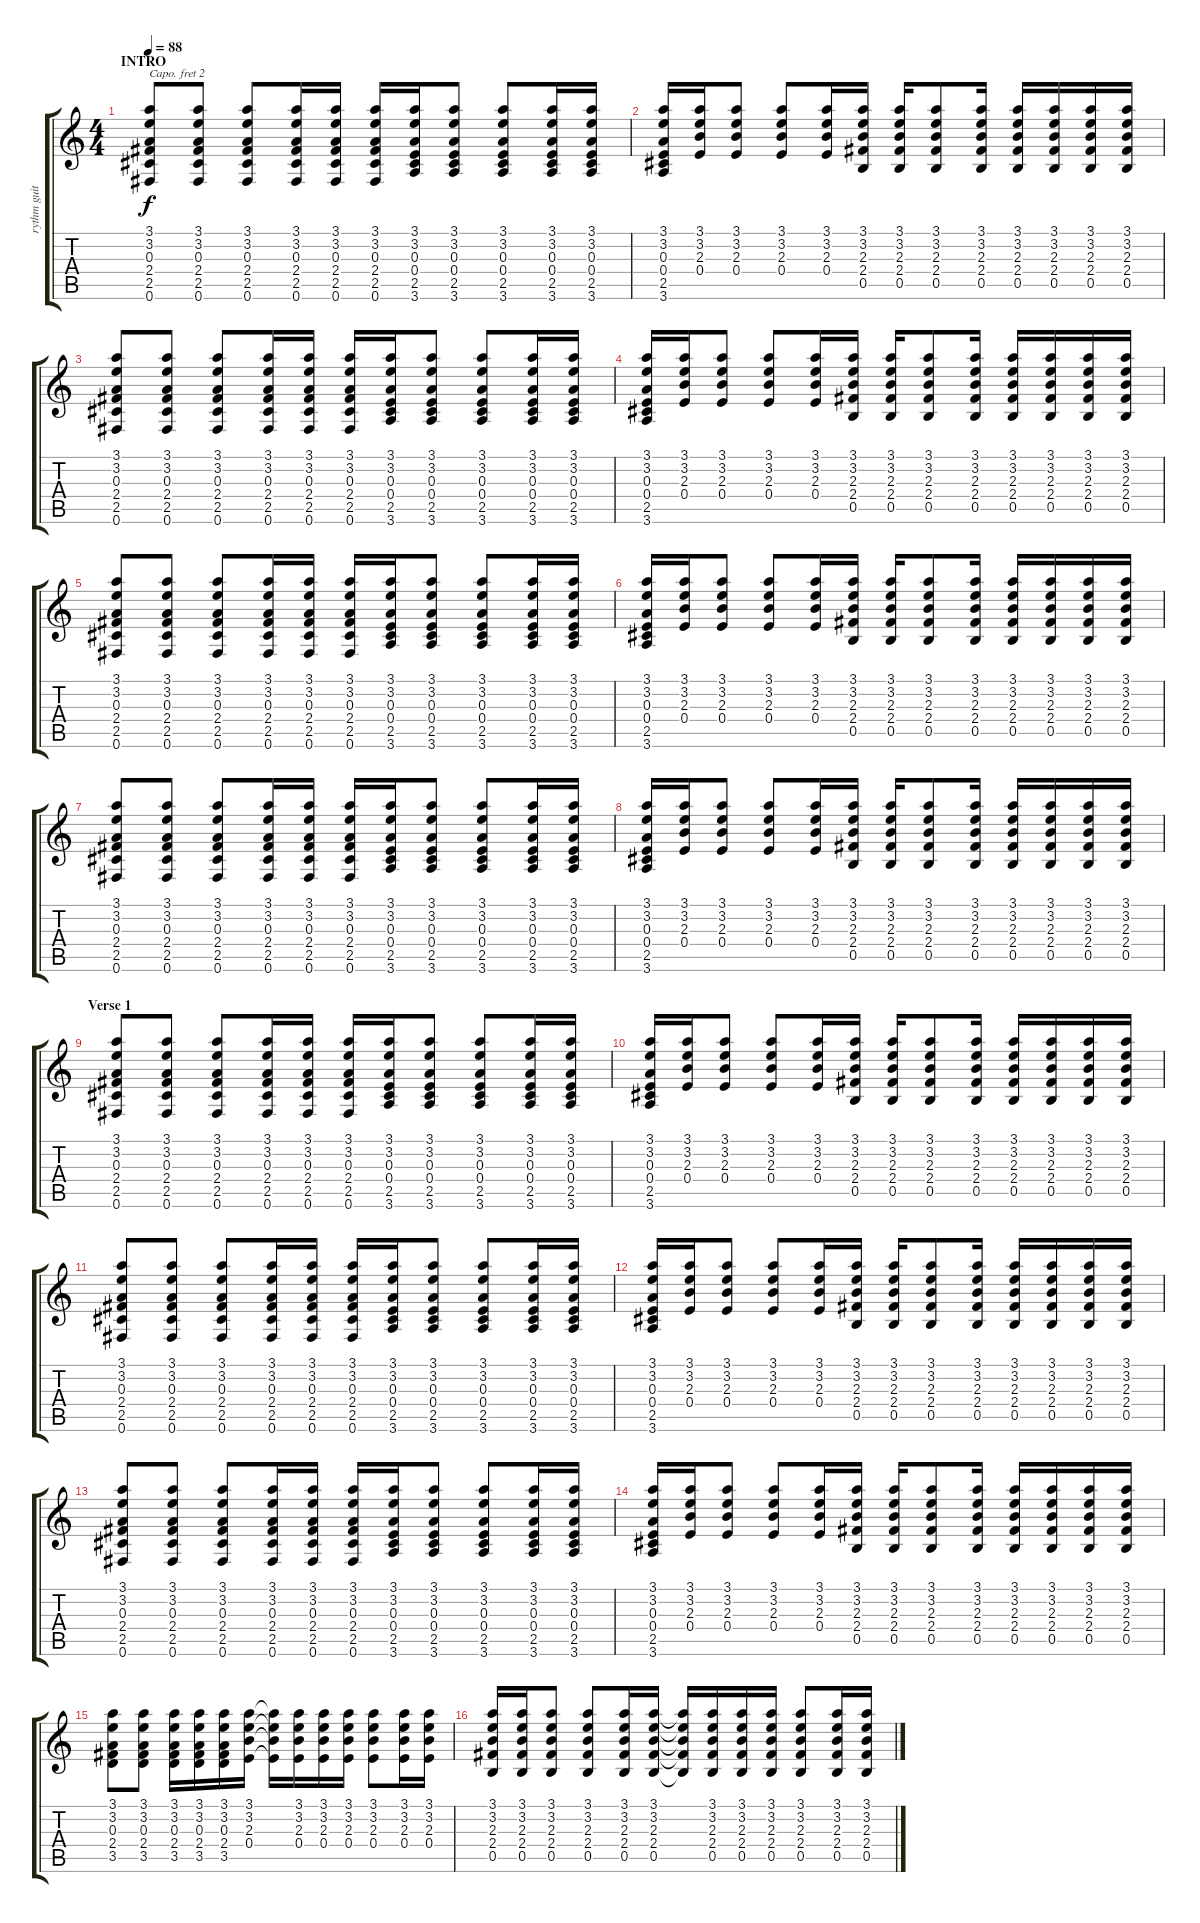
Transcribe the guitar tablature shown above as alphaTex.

\track ("rythm guitar" "rythm guit") {instrument overdrivenguitar}
\staff {score tabs}
\capo 2
\tuning (E4 B3 G3 D3 A2 E2) {hide}
\ts (4 4)
\section ("" "INTRO")
\tempo 88
\clef g2
\ks c
(3.1 3.2 0.3 2.4 2.5 0.6).8{dy f instrument overdrivenguitar} (3.1 3.2 0.3 2.4 2.5 0.6).8 (3.1 3.2 0.3 2.4 2.5 0.6).8 (3.1 3.2 0.3 2.4 2.5 0.6).16 (3.1 3.2 0.3 2.4 2.5 0.6).16 (3.1 3.2 0.3 2.4 2.5 0.6).16 (3.1 3.2 0.3 0.4 2.5 3.6).16 (3.1 3.2 0.3 0.4 2.5 3.6).8 (3.1 3.2 0.3 0.4 2.5 3.6).8 (3.1 3.2 0.3 0.4 2.5 3.6).16 (3.1 3.2 0.3 0.4 2.5 3.6).16 |
(3.1 3.2 0.3 0.4 2.5 3.6).16 (3.1 3.2 2.3 0.4).16 (3.1 3.2 2.3 0.4).8 (3.1 3.2 2.3 0.4).8 (3.1 3.2 2.3 0.4).16 (3.1 3.2 2.3 2.4 0.5).16 (3.1 3.2 2.3 2.4 0.5).16 (3.1 3.2 2.3 2.4 0.5).8 (3.1 3.2 2.3 2.4 0.5).16 (3.1 3.2 2.3 2.4 0.5).16 (3.1 3.2 2.3 2.4 0.5).16 (3.1 3.2 2.3 2.4 0.5).16 (3.1 3.2 2.3 2.4 0.5).16 |
(3.1 3.2 0.3 2.4 2.5 0.6).8 (3.1 3.2 0.3 2.4 2.5 0.6).8 (3.1 3.2 0.3 2.4 2.5 0.6).8 (3.1 3.2 0.3 2.4 2.5 0.6).16 (3.1 3.2 0.3 2.4 2.5 0.6).16 (3.1 3.2 0.3 2.4 2.5 0.6).16 (3.1 3.2 0.3 0.4 2.5 3.6).16 (3.1 3.2 0.3 0.4 2.5 3.6).8 (3.1 3.2 0.3 0.4 2.5 3.6).8 (3.1 3.2 0.3 0.4 2.5 3.6).16 (3.1 3.2 0.3 0.4 2.5 3.6).16 |
(3.1 3.2 0.3 0.4 2.5 3.6).16 (3.1 3.2 2.3 0.4).16 (3.1 3.2 2.3 0.4).8 (3.1 3.2 2.3 0.4).8 (3.1 3.2 2.3 0.4).16 (3.1 3.2 2.3 2.4 0.5).16 (3.1 3.2 2.3 2.4 0.5).16 (3.1 3.2 2.3 2.4 0.5).8 (3.1 3.2 2.3 2.4 0.5).16 (3.1 3.2 2.3 2.4 0.5).16 (3.1 3.2 2.3 2.4 0.5).16 (3.1 3.2 2.3 2.4 0.5).16 (3.1 3.2 2.3 2.4 0.5).16 |
(3.1 3.2 0.3 2.4 2.5 0.6).8 (3.1 3.2 0.3 2.4 2.5 0.6).8 (3.1 3.2 0.3 2.4 2.5 0.6).8 (3.1 3.2 0.3 2.4 2.5 0.6).16 (3.1 3.2 0.3 2.4 2.5 0.6).16 (3.1 3.2 0.3 2.4 2.5 0.6).16 (3.1 3.2 0.3 0.4 2.5 3.6).16 (3.1 3.2 0.3 0.4 2.5 3.6).8 (3.1 3.2 0.3 0.4 2.5 3.6).8 (3.1 3.2 0.3 0.4 2.5 3.6).16 (3.1 3.2 0.3 0.4 2.5 3.6).16 |
(3.1 3.2 0.3 0.4 2.5 3.6).16 (3.1 3.2 2.3 0.4).16 (3.1 3.2 2.3 0.4).8 (3.1 3.2 2.3 0.4).8 (3.1 3.2 2.3 0.4).16 (3.1 3.2 2.3 2.4 0.5).16 (3.1 3.2 2.3 2.4 0.5).16 (3.1 3.2 2.3 2.4 0.5).8 (3.1 3.2 2.3 2.4 0.5).16 (3.1 3.2 2.3 2.4 0.5).16 (3.1 3.2 2.3 2.4 0.5).16 (3.1 3.2 2.3 2.4 0.5).16 (3.1 3.2 2.3 2.4 0.5).16 |
(3.1 3.2 0.3 2.4 2.5 0.6).8 (3.1 3.2 0.3 2.4 2.5 0.6).8 (3.1 3.2 0.3 2.4 2.5 0.6).8 (3.1 3.2 0.3 2.4 2.5 0.6).16 (3.1 3.2 0.3 2.4 2.5 0.6).16 (3.1 3.2 0.3 2.4 2.5 0.6).16 (3.1 3.2 0.3 0.4 2.5 3.6).16 (3.1 3.2 0.3 0.4 2.5 3.6).8 (3.1 3.2 0.3 0.4 2.5 3.6).8 (3.1 3.2 0.3 0.4 2.5 3.6).16 (3.1 3.2 0.3 0.4 2.5 3.6).16 |
(3.1 3.2 0.3 0.4 2.5 3.6).16 (3.1 3.2 2.3 0.4).16 (3.1 3.2 2.3 0.4).8 (3.1 3.2 2.3 0.4).8 (3.1 3.2 2.3 0.4).16 (3.1 3.2 2.3 2.4 0.5).16 (3.1 3.2 2.3 2.4 0.5).16 (3.1 3.2 2.3 2.4 0.5).8 (3.1 3.2 2.3 2.4 0.5).16 (3.1 3.2 2.3 2.4 0.5).16 (3.1 3.2 2.3 2.4 0.5).16 (3.1 3.2 2.3 2.4 0.5).16 (3.1 3.2 2.3 2.4 0.5).16 |
\section ("" "Verse 1")
(3.1 3.2 0.3 2.4 2.5 0.6).8 (3.1 3.2 0.3 2.4 2.5 0.6).8 (3.1 3.2 0.3 2.4 2.5 0.6).8 (3.1 3.2 0.3 2.4 2.5 0.6).16 (3.1 3.2 0.3 2.4 2.5 0.6).16 (3.1 3.2 0.3 2.4 2.5 0.6).16 (3.1 3.2 0.3 0.4 2.5 3.6).16 (3.1 3.2 0.3 0.4 2.5 3.6).8 (3.1 3.2 0.3 0.4 2.5 3.6).8 (3.1 3.2 0.3 0.4 2.5 3.6).16 (3.1 3.2 0.3 0.4 2.5 3.6).16 |
(3.1 3.2 0.3 0.4 2.5 3.6).16 (3.1 3.2 2.3 0.4).16 (3.1 3.2 2.3 0.4).8 (3.1 3.2 2.3 0.4).8 (3.1 3.2 2.3 0.4).16 (3.1 3.2 2.3 2.4 0.5).16 (3.1 3.2 2.3 2.4 0.5).16 (3.1 3.2 2.3 2.4 0.5).8 (3.1 3.2 2.3 2.4 0.5).16 (3.1 3.2 2.3 2.4 0.5).16 (3.1 3.2 2.3 2.4 0.5).16 (3.1 3.2 2.3 2.4 0.5).16 (3.1 3.2 2.3 2.4 0.5).16 |
(3.1 3.2 0.3 2.4 2.5 0.6).8 (3.1 3.2 0.3 2.4 2.5 0.6).8 (3.1 3.2 0.3 2.4 2.5 0.6).8 (3.1 3.2 0.3 2.4 2.5 0.6).16 (3.1 3.2 0.3 2.4 2.5 0.6).16 (3.1 3.2 0.3 2.4 2.5 0.6).16 (3.1 3.2 0.3 0.4 2.5 3.6).16 (3.1 3.2 0.3 0.4 2.5 3.6).8 (3.1 3.2 0.3 0.4 2.5 3.6).8 (3.1 3.2 0.3 0.4 2.5 3.6).16 (3.1 3.2 0.3 0.4 2.5 3.6).16 |
(3.1 3.2 0.3 0.4 2.5 3.6).16 (3.1 3.2 2.3 0.4).16 (3.1 3.2 2.3 0.4).8 (3.1 3.2 2.3 0.4).8 (3.1 3.2 2.3 0.4).16 (3.1 3.2 2.3 2.4 0.5).16 (3.1 3.2 2.3 2.4 0.5).16 (3.1 3.2 2.3 2.4 0.5).8 (3.1 3.2 2.3 2.4 0.5).16 (3.1 3.2 2.3 2.4 0.5).16 (3.1 3.2 2.3 2.4 0.5).16 (3.1 3.2 2.3 2.4 0.5).16 (3.1 3.2 2.3 2.4 0.5).16 |
(3.1 3.2 0.3 2.4 2.5 0.6).8 (3.1 3.2 0.3 2.4 2.5 0.6).8 (3.1 3.2 0.3 2.4 2.5 0.6).8 (3.1 3.2 0.3 2.4 2.5 0.6).16 (3.1 3.2 0.3 2.4 2.5 0.6).16 (3.1 3.2 0.3 2.4 2.5 0.6).16 (3.1 3.2 0.3 0.4 2.5 3.6).16 (3.1 3.2 0.3 0.4 2.5 3.6).8 (3.1 3.2 0.3 0.4 2.5 3.6).8 (3.1 3.2 0.3 0.4 2.5 3.6).16 (3.1 3.2 0.3 0.4 2.5 3.6).16 |
(3.1 3.2 0.3 0.4 2.5 3.6).16 (3.1 3.2 2.3 0.4).16 (3.1 3.2 2.3 0.4).8 (3.1 3.2 2.3 0.4).8 (3.1 3.2 2.3 0.4).16 (3.1 3.2 2.3 2.4 0.5).16 (3.1 3.2 2.3 2.4 0.5).16 (3.1 3.2 2.3 2.4 0.5).8 (3.1 3.2 2.3 2.4 0.5).16 (3.1 3.2 2.3 2.4 0.5).16 (3.1 3.2 2.3 2.4 0.5).16 (3.1 3.2 2.3 2.4 0.5).16 (3.1 3.2 2.3 2.4 0.5).16 |
(3.1 3.2 0.3 2.4 3.5).8 (3.1 3.2 0.3 2.4 3.5).8 (3.1 3.2 0.3 2.4 3.5).16 (3.1 3.2 0.3 2.4 3.5).16 (3.1 3.2 0.3 2.4 3.5).16 (3.1 3.2 2.3 0.4).16 (3.1{t} 3.2{t} 2.3{t} 0.4{t}).16 (3.1 3.2 2.3 0.4).16 (3.1 3.2 2.3 0.4).16 (3.1 3.2 2.3 0.4).16 (3.1 3.2 2.3 0.4).8 (3.1 3.2 2.3 0.4).16 (3.1 3.2 2.3 0.4).16 |
(3.1 3.2 2.3 2.4 0.5).16 (3.1 3.2 2.3 2.4 0.5).16 (3.1 3.2 2.3 2.4 0.5).8 (3.1 3.2 2.3 2.4 0.5).8 (3.1 3.2 2.3 2.4 0.5).16 (3.1 3.2 2.3 2.4 0.5).16 (3.1{t} 3.2{t} 2.3{t} 2.4{t} 0.5{t}).16 (3.1 3.2 2.3 2.4 0.5).16 (3.1 3.2 2.3 2.4 0.5).16 (3.1 3.2 2.3 2.4 0.5).16 (3.1 3.2 2.3 2.4 0.5).8 (3.1 3.2 2.3 2.4 0.5).16 (3.1 3.2 2.3 2.4 0.5).16
